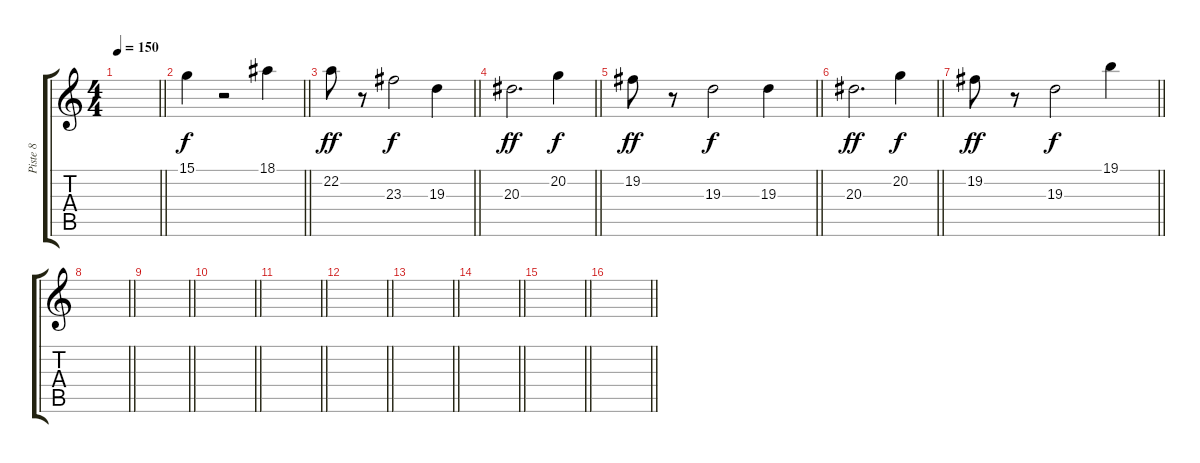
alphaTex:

\track ("Piste 8" "Piste 8") {mute instrument lead1square}
\staff {score tabs}
\tuning (E4 B3 G3 D3 A2 E2) {hide}
\ts (4 4)
\tempo 150
\clef g2
\barLineRight lightlight
\ks c
|
\barLineRight lightlight
15.1.4 r.2 18.1.4{volume 12} |
\barLineRight lightlight
22.2.8{dy ff} r.8 23.3.2{dy f} 19.3.4 |
\barLineRight lightlight
20.3.2{d dy ff} 20.2.4{dy f volume 12} |
\barLineRight lightlight
19.2.8{dy ff} r.8 19.3.2{dy f} 19.3.4 |
\barLineRight lightlight
20.3.2{d dy ff} 20.2.4{dy f volume 12} |
\barLineRight lightlight
19.2.8{dy ff} r.8 19.3.2{dy f} 19.1.4 |
\barLineRight lightlight
|
\barLineRight lightlight
|
\barLineRight lightlight
|
\barLineRight lightlight
|
\barLineRight lightlight
|
\barLineRight lightlight
|
\barLineRight lightlight
|
\barLineRight lightlight
|
\barLineRight lightlight
